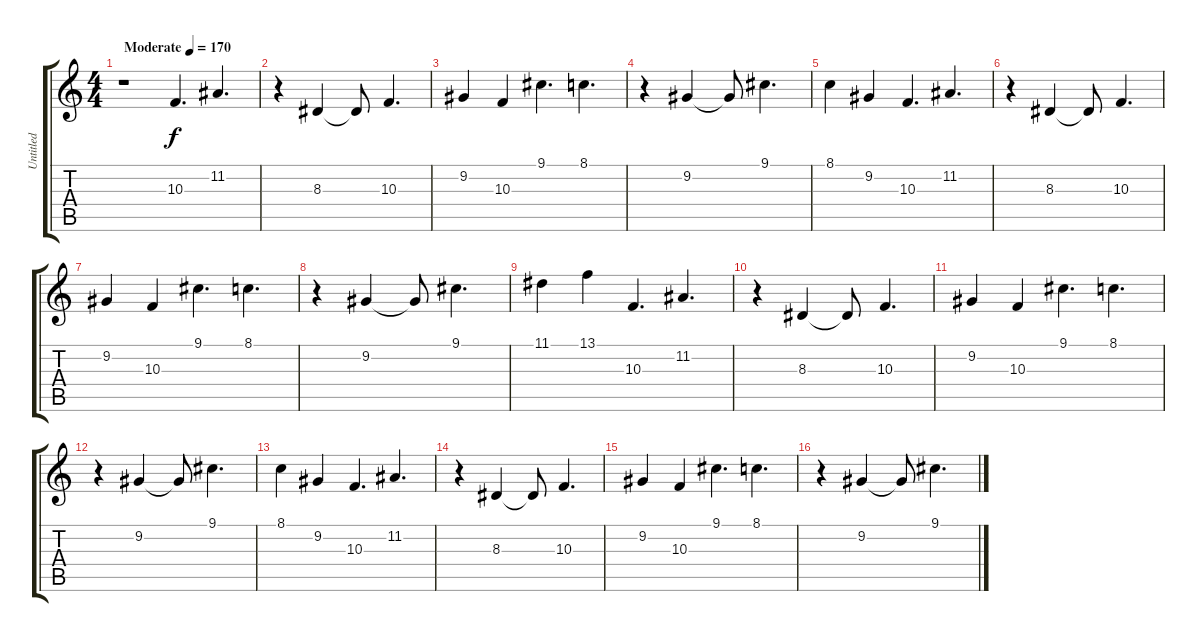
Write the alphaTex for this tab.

\track ("Untitled" "Untitled") {instrument stringensemble1}
\staff {score tabs}
\tuning (E4 B3 G3 D3 A2 D2) {hide}
\ts (4 4)
\tempo (170 "Moderate")
\clef g2
\ks c
r.1{dy f instrument stringensemble1} 10.3.4{d} 11.2.4{d} |
r.4 8.3.4 8.3{t}.8 10.3.4{d} |
9.2.4 10.3.4 9.1.4{d} 8.1.4{d} |
r.4 9.2.4 9.2{t}.8 9.1.4{d} |
8.1.4 9.2.4 10.3.4{d} 11.2.4{d} |
r.4 8.3.4 8.3{t}.8 10.3.4{d} |
9.2.4 10.3.4 9.1.4{d} 8.1.4{d} |
r.4 9.2.4 9.2{t}.8 9.1.4{d} |
11.1.4 13.1.4 10.3.4{d} 11.2.4{d} |
r.4 8.3.4 8.3{t}.8 10.3.4{d} |
9.2.4 10.3.4 9.1.4{d} 8.1.4{d} |
r.4 9.2.4 9.2{t}.8 9.1.4{d} |
8.1.4 9.2.4 10.3.4{d} 11.2.4{d} |
r.4 8.3.4 8.3{t}.8 10.3.4{d} |
9.2.4 10.3.4 9.1.4{d} 8.1.4{d} |
r.4 9.2.4 9.2{t}.8 9.1.4{d}
